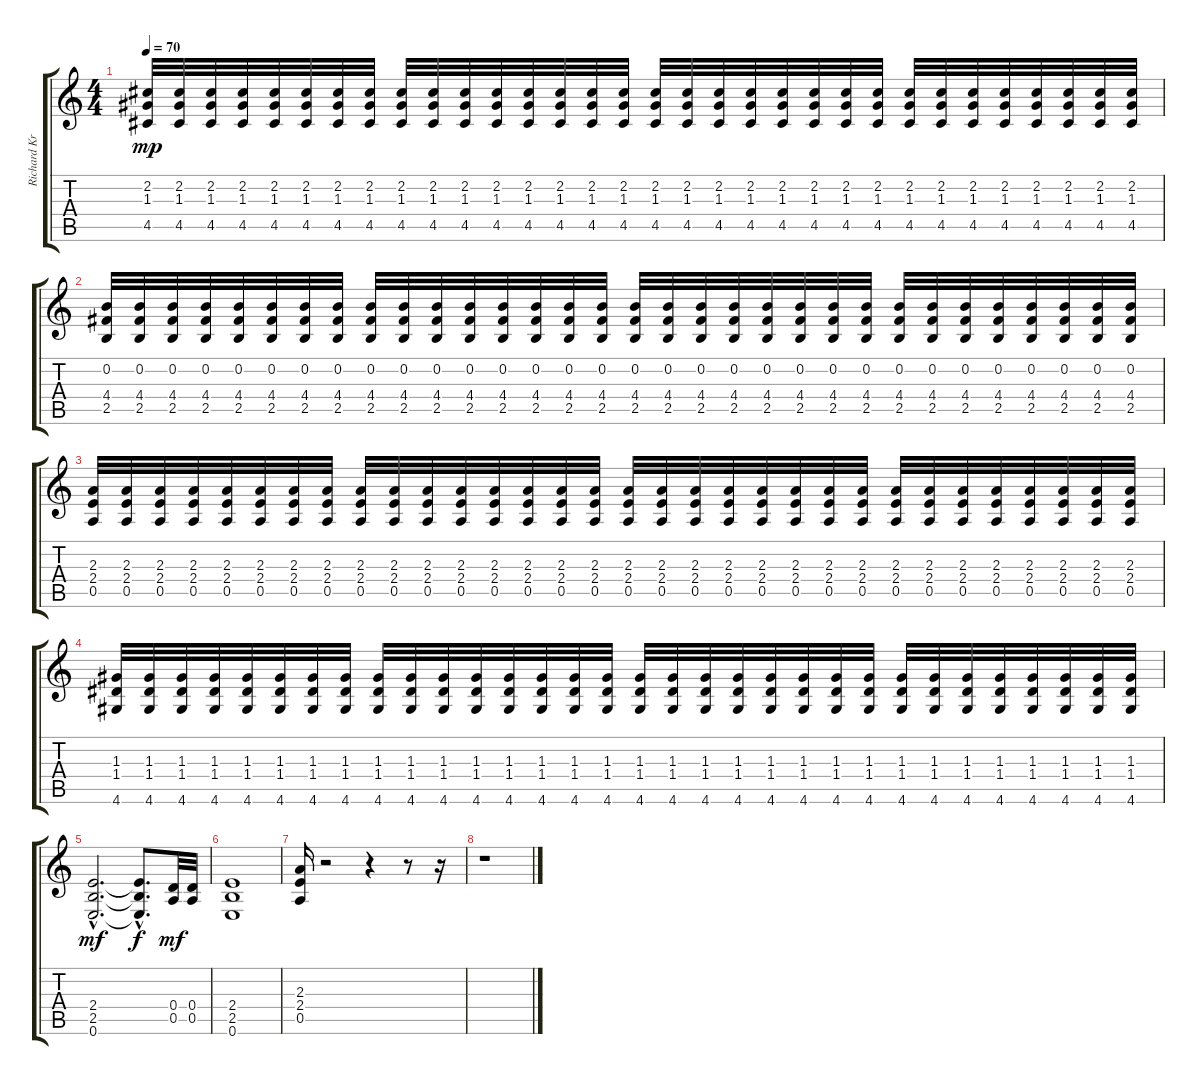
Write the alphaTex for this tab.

\track ("Richard Kruspe" "Richard Kr") {instrument distortionguitar}
\staff {score tabs}
\tuning (E4 B3 G3 D3 A2 E2) {hide}
\ts (4 4)
\tempo 70
\clef g2
\ks c
(2.2 1.3 4.5).32{dy mp} (2.2 1.3 4.5).32 (2.2 1.3 4.5).32 (2.2 1.3 4.5).32 (2.2 1.3 4.5).32 (2.2 1.3 4.5).32 (2.2 1.3 4.5).32 (2.2 1.3 4.5).32 (2.2 1.3 4.5).32 (2.2 1.3 4.5).32 (2.2 1.3 4.5).32 (2.2 1.3 4.5).32 (2.2 1.3 4.5).32 (2.2 1.3 4.5).32 (2.2 1.3 4.5).32 (2.2 1.3 4.5).32 (2.2 1.3 4.5).32 (2.2 1.3 4.5).32 (2.2 1.3 4.5).32 (2.2 1.3 4.5).32 (2.2 1.3 4.5).32 (2.2 1.3 4.5).32 (2.2 1.3 4.5).32 (2.2 1.3 4.5).32 (2.2 1.3 4.5).32 (2.2 1.3 4.5).32 (2.2 1.3 4.5).32 (2.2 1.3 4.5).32 (2.2 1.3 4.5).32 (2.2 1.3 4.5).32 (2.2 1.3 4.5).32 (2.2 1.3 4.5).32 |
(0.2 4.4 2.5).32 (0.2 4.4 2.5).32 (0.2 4.4 2.5).32 (0.2 4.4 2.5).32 (0.2 4.4 2.5).32 (0.2 4.4 2.5).32 (0.2 4.4 2.5).32 (0.2 4.4 2.5).32 (0.2 4.4 2.5).32 (0.2 4.4 2.5).32 (0.2 4.4 2.5).32 (0.2 4.4 2.5).32 (0.2 4.4 2.5).32 (0.2 4.4 2.5).32 (0.2 4.4 2.5).32 (0.2 4.4 2.5).32 (0.2 4.4 2.5).32 (0.2 4.4 2.5).32 (0.2 4.4 2.5).32 (0.2 4.4 2.5).32 (0.2 4.4 2.5).32 (0.2 4.4 2.5).32 (0.2 4.4 2.5).32 (0.2 4.4 2.5).32 (0.2 4.4 2.5).32 (0.2 4.4 2.5).32 (0.2 4.4 2.5).32 (0.2 4.4 2.5).32 (0.2 4.4 2.5).32 (0.2 4.4 2.5).32 (0.2 4.4 2.5).32 (0.2 4.4 2.5).32 |
(2.3 2.4 0.5).32 (2.3 2.4 0.5).32 (2.3 2.4 0.5).32 (2.3 2.4 0.5).32 (2.3 2.4 0.5).32 (2.3 2.4 0.5).32 (2.3 2.4 0.5).32 (2.3 2.4 0.5).32 (2.3 2.4 0.5).32 (2.3 2.4 0.5).32 (2.3 2.4 0.5).32 (2.3 2.4 0.5).32 (2.3 2.4 0.5).32 (2.3 2.4 0.5).32 (2.3 2.4 0.5).32 (2.3 2.4 0.5).32 (2.3 2.4 0.5).32 (2.3 2.4 0.5).32 (2.3 2.4 0.5).32 (2.3 2.4 0.5).32 (2.3 2.4 0.5).32 (2.3 2.4 0.5).32 (2.3 2.4 0.5).32 (2.3 2.4 0.5).32 (2.3 2.4 0.5).32 (2.3 2.4 0.5).32 (2.3 2.4 0.5).32 (2.3 2.4 0.5).32 (2.3 2.4 0.5).32 (2.3 2.4 0.5).32 (2.3 2.4 0.5).32 (2.3 2.4 0.5).32 |
(1.3 1.4 4.6).32 (1.3 1.4 4.6).32 (1.3 1.4 4.6).32 (1.3 1.4 4.6).32 (1.3 1.4 4.6).32 (1.3 1.4 4.6).32 (1.3 1.4 4.6).32 (1.3 1.4 4.6).32 (1.3 1.4 4.6).32 (1.3 1.4 4.6).32 (1.3 1.4 4.6).32 (1.3 1.4 4.6).32 (1.3 1.4 4.6).32 (1.3 1.4 4.6).32 (1.3 1.4 4.6).32 (1.3 1.4 4.6).32 (1.3 1.4 4.6).32 (1.3 1.4 4.6).32 (1.3 1.4 4.6).32 (1.3 1.4 4.6).32 (1.3 1.4 4.6).32 (1.3 1.4 4.6).32 (1.3 1.4 4.6).32 (1.3 1.4 4.6).32 (1.3 1.4 4.6).32 (1.3 1.4 4.6).32 (1.3 1.4 4.6).32 (1.3 1.4 4.6).32 (1.3 1.4 4.6).32 (1.3 1.4 4.6).32 (1.3 1.4 4.6).32 (1.3 1.4 4.6).32 |
(2.4{hac} 2.5{hac} 0.6{hac}).2{d dy mf} (2.4{hac t} 2.5{hac t} 0.6{hac t}).8{d dy f} (0.4 0.5).32{dy mf} (0.4 0.5).32 |
(2.4 2.5 0.6).1 |
(2.3 2.4 0.5).16 r.2 r.4 r.8 r.16 |
r.1
